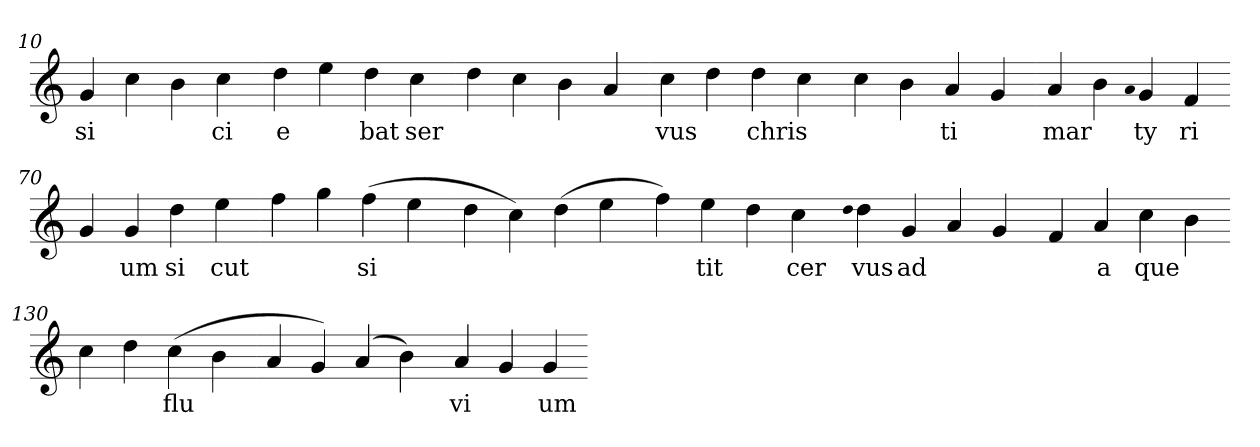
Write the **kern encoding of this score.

**kern	**text
*part1	*part1
*staff1	*staff1
*clefG2	*
=10.	=10.
4g	si
4cc	.
4b	.
4cc	ci
=20.-	=20.-
4dd	e
4ee	.
4dd	bat
4cc	ser
=30.-	=30.-
4dd	.
4cc	.
4b	.
4a	.
=40.-	=40.-
4cc	vus
4dd	.
4dd	chris
4cc	.
=50.-	=50.-
4cc	.
4b	.
4a	ti
4g	.
=60.-	=60.-
4a	mar
4b	.
qqa	.
4g	ty
4f	ri
=70.-	=70.-
4g	.
4g	um
4dd	si
4ee	cut
=80.-	=80.-
4ff	.
4gg	.
(>4ff	si
4ee	.
=90.-	=90.-
4dd	.
4cc)	.
(>4dd	.
4ee	.
=100.-	=100.-
4ff)	.
4ee	tit
4dd	.
4cc	cer
=110.-	=110.-
qqdd	.
4dd	vus
4g	ad
4a	.
4g	.
=120.-	=120.-
4f	.
4a	a
4cc	que
4b	.
=130.-	=130.-
4cc	.
4dd	.
(>4cc	flu
4b	.
=140.-	=140.-
4a	.
4g)	.
(>4a	.
4b)	.
=150.-	=150.-
4a	vi
4g	.
4g	um
=-	=-
*-	*-
